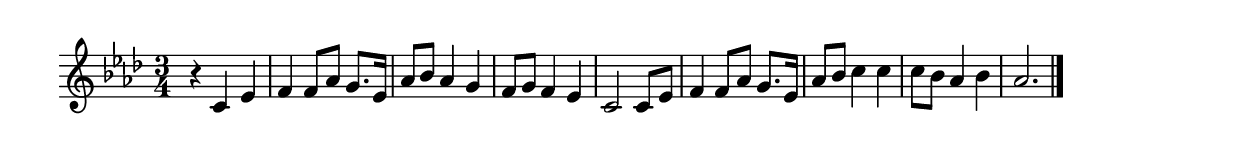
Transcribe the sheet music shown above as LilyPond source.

\version "2.18.2"

% 木星(ホルスト「惑星」よりジュピター)
% \index{もくせい@木星(ホルスト「惑星」よりジュピター)}

\score {

\layout {
line-width = #170
indent = 0\mm
}

\relative c' {
\key as \major
\time 3/4
\set Score.tempoHideNote = ##t
\tempo 4=120
\numericTimeSignature

r4 c es |
f f8 as g8. es16 |
as8 bes as4 g |
f8 g f4 es  |
c2 c8 es |
f4 f8 as g8. es16 |
as8 bes c4 c |
c8 bes as4 bes  |
as2. |


\bar "|."
}

\midi {}

}